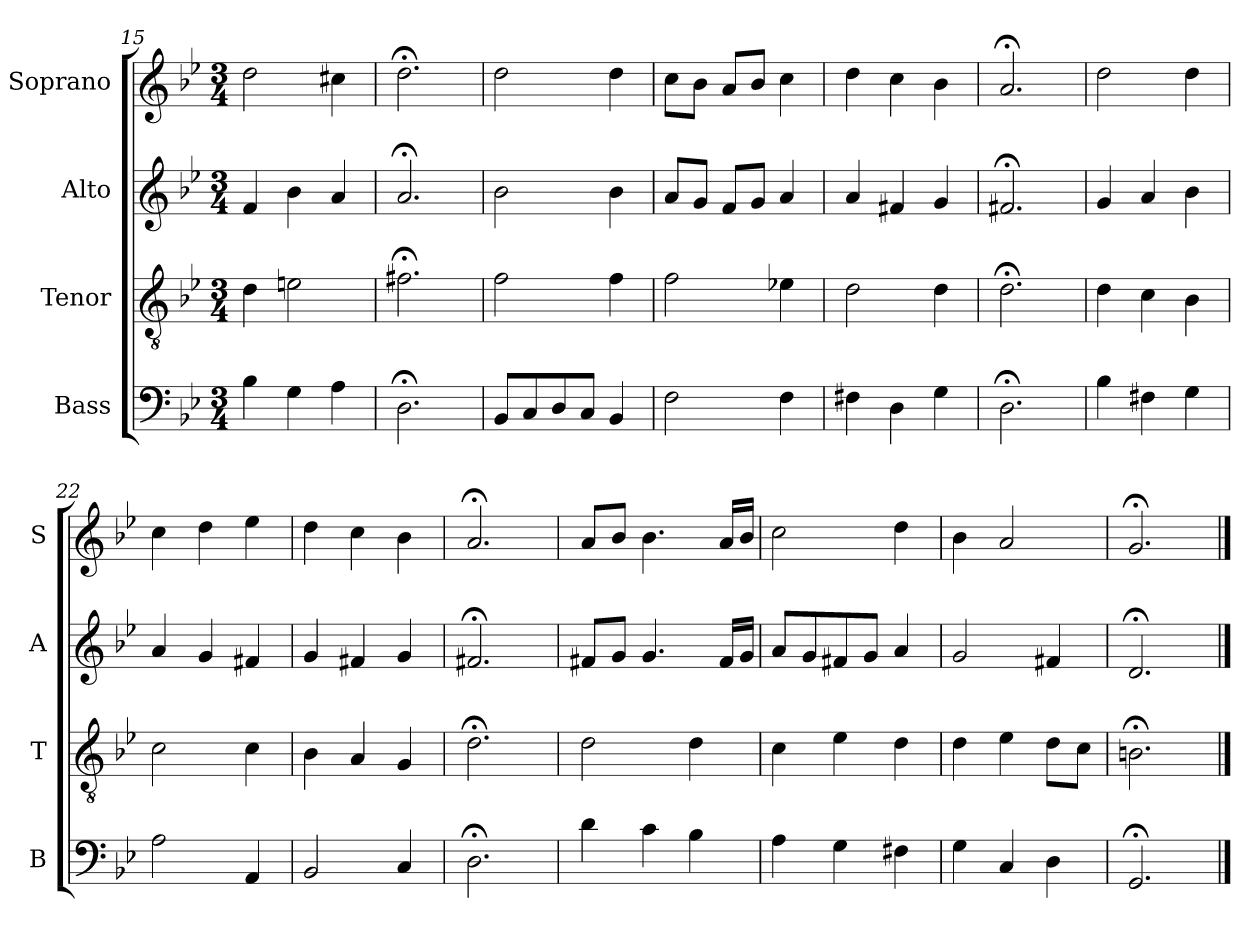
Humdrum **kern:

**kern	**kern	**kern	**kern
*part4	*part3	*part2	*part1
*staff4	*staff3	*staff2	*staff1
*I"Bass	*I"Tenor	*I"Alto	*I"Soprano
*I'B	*I'T	*I'A	*I'S
*clefF4	*clefGv2	*clefG2	*clefG2
*k[b-e-]	*k[b-e-]	*k[b-e-]	*k[b-e-]
*g:	*g:	*g:	*g:
*M3/4	*M3/4	*M3/4	*M3/4
=15	=15	=15	=15
4B-	4d	4f	2dd
4G	2en	4b-	.
4A	.	4a	4cc#X
=16	=16	=16	=16
2.D;<	2.f#X;<	2.a;<	2.dd;<
=17	=17	=17	=17
8BB-L	2f	2b-	2dd
8C	.	.	.
8D	.	.	.
8CJ	.	.	.
4BB-	4f	4b-	4dd
=18	=18	=18	=18
2F	2f	8aL	8ccL
.	.	8gJ	8b-J
.	.	8fL	8aL
.	.	8gJ	8b-J
4F	4e-X	4a	4cc
=19	=19	=19	=19
4F#X	2d	4a	4dd
4D	.	4f#X	4cc
4G	4d	4g	4b-
=20	=20	=20	=20
2.D;<	2.d;<	2.f#X;<	2.a;<
=21	=21	=21	=21
4B-	4d	4g	2dd
4F#X	4c	4a	.
4G	4B-	4b-	4dd
=22	=22	=22	=22
2A	2c	4a	4cc
.	.	4g	4dd
4AA	4c	4f#X	4ee-
=23	=23	=23	=23
2BB-	4B-	4gi	4ddi
.	4A	4f#Xi	4cci
4C	4G	4g	4b-
=24	=24	=24	=24
2.D;<	2.d;<	2.f#X;<	2.a;<
=25	=25	=25	=25
4d	2d	8f#XL	8aL
.	.	8gJ	8b-J
4c	.	4.g	4.b-
4B-	4d	.	.
.	.	16f#LL	16aLL
.	.	16gJJ	16b-JJ
=26	=26	=26	=26
4A	4c	8aL	2cc
.	.	8g	.
4G	4e-	8f#X	.
.	.	8gJ	.
4F#X	4d	4a	4dd
=27	=27	=27	=27
4G	4d	2g	4b-
4C	4e-	.	2a
4D	8dL	4f#X	.
.	8cJ	.	.
=28	=28	=28	=28
2.GG;<	2.Bn;<	2.d;<	2.g;<
==	==	==	==
*-	*-	*-	*-
